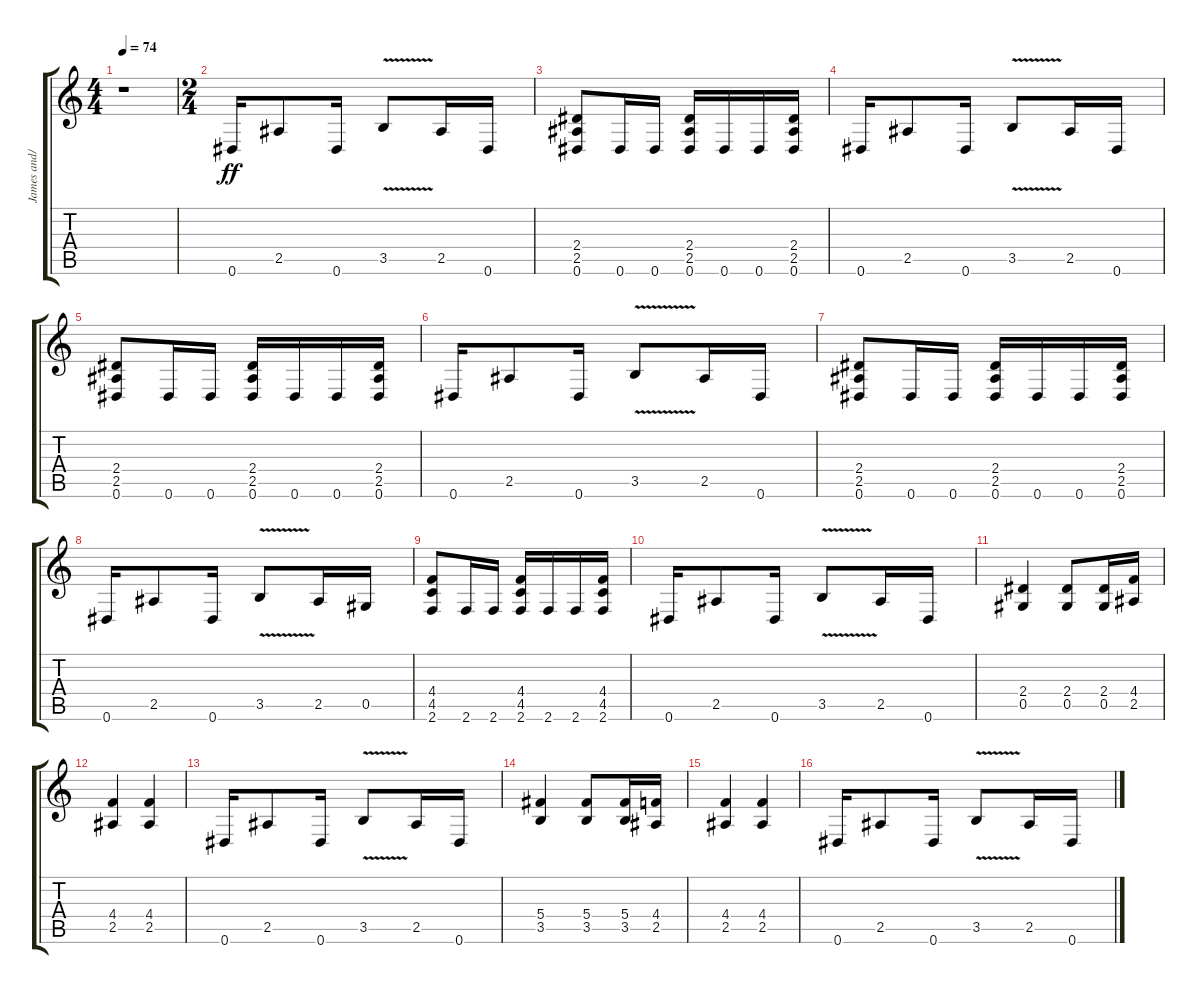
\track ("James and/or Kirk" "James and/") {instrument distortionguitar}
\staff {score tabs}
\tuning (Eb4 Bb3 Gb3 Db3 Ab2 Eb2) {hide}
\ts (4 4)
\tempo 74
\clef g2
\ks c
r.1{dy ff} |
\ts (2 4)
0.6.16 2.5.8 0.6.16 3.5{v}.8 2.5.16 0.6.16 |
(2.4 2.5 0.6).8 0.6.16 0.6.16 (2.4 2.5 0.6).16 0.6.16 0.6.16 (2.4 2.5 0.6).16 |
0.6.16 2.5.8 0.6.16 3.5{v}.8 2.5.16 0.6.16 |
(2.4 2.5 0.6).8 0.6.16 0.6.16 (2.4 2.5 0.6).16 0.6.16 0.6.16 (2.4 2.5 0.6).16 |
0.6.16 2.5.8 0.6.16 3.5{v}.8 2.5.16 0.6.16 |
(2.4 2.5 0.6).8 0.6.16 0.6.16 (2.4 2.5 0.6).16 0.6.16 0.6.16 (2.4 2.5 0.6).16 |
0.6.16 2.5.8 0.6.16 3.5{v}.8 2.5.16 0.5.16 |
(4.4 4.5 2.6).8 2.6.16 2.6.16 (4.4 4.5 2.6).16 2.6.16 2.6.16 (4.4 4.5 2.6).16 |
0.6.16 2.5.8 0.6.16 3.5{v}.8 2.5.16 0.6.16 |
(2.4 0.5).4 (2.4 0.5).8 (2.4 0.5).16 (4.4 2.5).16 |
(4.4 2.5).4 (4.4 2.5).4 |
0.6.16 2.5.8 0.6.16 3.5{v}.8 2.5.16 0.6.16 |
(5.4 3.5).4 (5.4 3.5).8 (5.4 3.5).16 (4.4 2.5).16 |
(4.4 2.5).4 (4.4 2.5).4 |
0.6.16 2.5.8 0.6.16 3.5{v}.8 2.5.16 0.6.16
